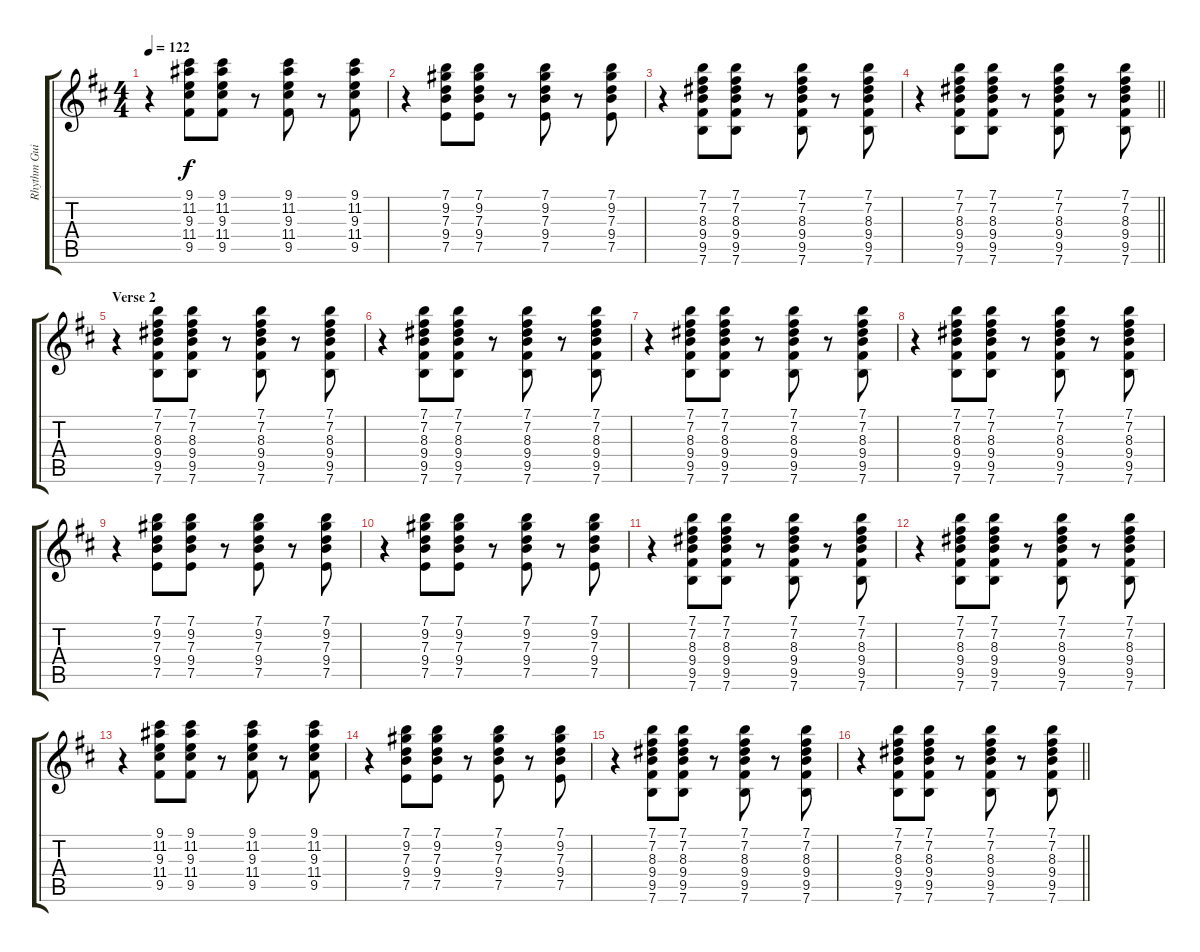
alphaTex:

\track ("Rhythm Guitar 2" "Rhythm Gui") {instrument electricguitarclean}
\staff {score tabs}
\tuning (E4 B3 G3 D3 A2 E2) {hide}
\ts (4 4)
\tempo 122
\clef g2
\ks bminor
r.4{dy f} (9.1 11.2 9.3 11.4 9.5).8 (9.1 11.2 9.3 11.4 9.5).8 r.8 (9.1 11.2 9.3 11.4 9.5).8 r.8 (9.1 11.2 9.3 11.4 9.5).8 |
r.4 (7.1 9.2 7.3 9.4 7.5).8 (7.1 9.2 7.3 9.4 7.5).8 r.8 (7.1 9.2 7.3 9.4 7.5).8 r.8 (7.1 9.2 7.3 9.4 7.5).8 |
r.4 (7.1 7.2 8.3 9.4 9.5 7.6).8 (7.1 7.2 8.3 9.4 9.5 7.6).8 r.8 (7.1 7.2 8.3 9.4 9.5 7.6).8 r.8 (7.1 7.2 8.3 9.4 9.5 7.6).8 |
\barLineRight lightlight
r.4 (7.1 7.2 8.3 9.4 9.5 7.6).8 (7.1 7.2 8.3 9.4 9.5 7.6).8 r.8 (7.1 7.2 8.3 9.4 9.5 7.6).8 r.8 (7.1 7.2 8.3 9.4 9.5 7.6).8 |
\section ("" "Verse 2")
r.4 (7.1 7.2 8.3 9.4 9.5 7.6).8 (7.1 7.2 8.3 9.4 9.5 7.6).8 r.8 (7.1 7.2 8.3 9.4 9.5 7.6).8 r.8 (7.1 7.2 8.3 9.4 9.5 7.6).8 |
r.4 (7.1 7.2 8.3 9.4 9.5 7.6).8 (7.1 7.2 8.3 9.4 9.5 7.6).8 r.8 (7.1 7.2 8.3 9.4 9.5 7.6).8 r.8 (7.1 7.2 8.3 9.4 9.5 7.6).8 |
r.4 (7.1 7.2 8.3 9.4 9.5 7.6).8 (7.1 7.2 8.3 9.4 9.5 7.6).8 r.8 (7.1 7.2 8.3 9.4 9.5 7.6).8 r.8 (7.1 7.2 8.3 9.4 9.5 7.6).8 |
r.4 (7.1 7.2 8.3 9.4 9.5 7.6).8 (7.1 7.2 8.3 9.4 9.5 7.6).8 r.8 (7.1 7.2 8.3 9.4 9.5 7.6).8 r.8 (7.1 7.2 8.3 9.4 9.5 7.6).8 |
r.4 (7.1 9.2 7.3 9.4 7.5).8 (7.1 9.2 7.3 9.4 7.5).8 r.8 (7.1 9.2 7.3 9.4 7.5).8 r.8 (7.1 9.2 7.3 9.4 7.5).8 |
r.4 (7.1 9.2 7.3 9.4 7.5).8 (7.1 9.2 7.3 9.4 7.5).8 r.8 (7.1 9.2 7.3 9.4 7.5).8 r.8 (7.1 9.2 7.3 9.4 7.5).8 |
r.4 (7.1 7.2 8.3 9.4 9.5 7.6).8 (7.1 7.2 8.3 9.4 9.5 7.6).8 r.8 (7.1 7.2 8.3 9.4 9.5 7.6).8 r.8 (7.1 7.2 8.3 9.4 9.5 7.6).8 |
r.4 (7.1 7.2 8.3 9.4 9.5 7.6).8 (7.1 7.2 8.3 9.4 9.5 7.6).8 r.8 (7.1 7.2 8.3 9.4 9.5 7.6).8 r.8 (7.1 7.2 8.3 9.4 9.5 7.6).8 |
r.4 (9.1 11.2 9.3 11.4 9.5).8 (9.1 11.2 9.3 11.4 9.5).8 r.8 (9.1 11.2 9.3 11.4 9.5).8 r.8 (9.1 11.2 9.3 11.4 9.5).8 |
r.4 (7.1 9.2 7.3 9.4 7.5).8 (7.1 9.2 7.3 9.4 7.5).8 r.8 (7.1 9.2 7.3 9.4 7.5).8 r.8 (7.1 9.2 7.3 9.4 7.5).8 |
r.4 (7.1 7.2 8.3 9.4 9.5 7.6).8 (7.1 7.2 8.3 9.4 9.5 7.6).8 r.8 (7.1 7.2 8.3 9.4 9.5 7.6).8 r.8 (7.1 7.2 8.3 9.4 9.5 7.6).8 |
\barLineRight lightlight
r.4 (7.1 7.2 8.3 9.4 9.5 7.6).8 (7.1 7.2 8.3 9.4 9.5 7.6).8 r.8 (7.1 7.2 8.3 9.4 9.5 7.6).8 r.8 (7.1 7.2 8.3 9.4 9.5 7.6).8
